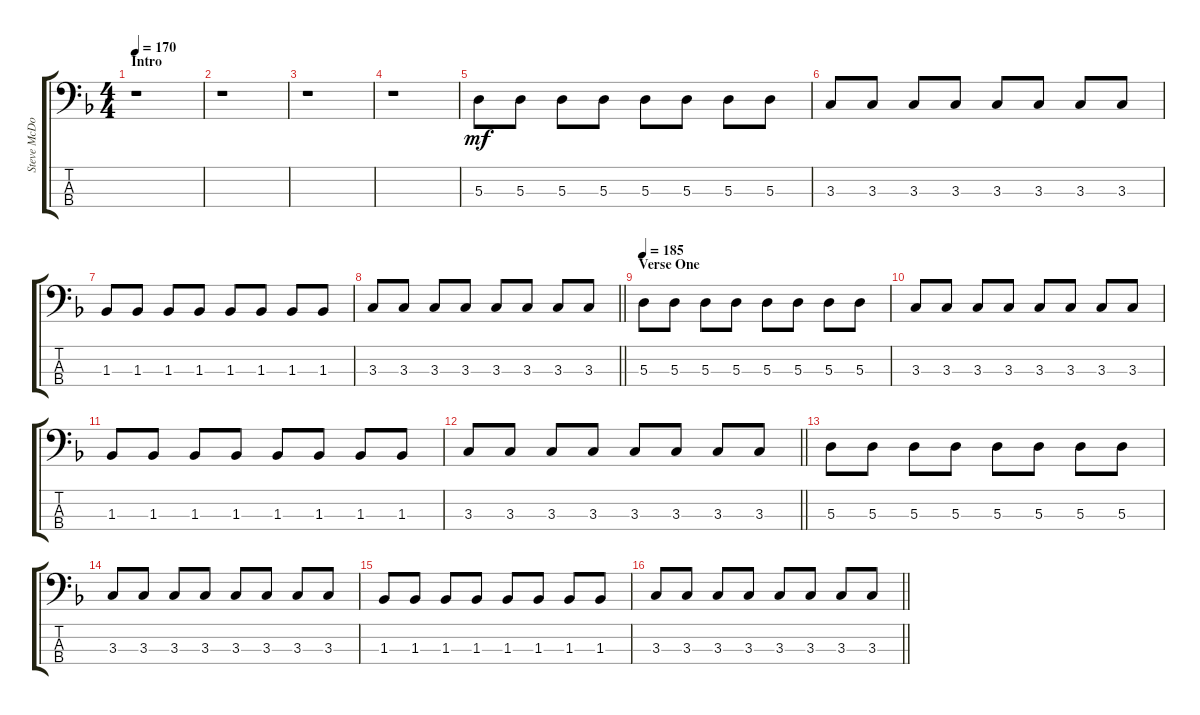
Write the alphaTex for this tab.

\track ("Steve McDonald" "Steve McDo") {instrument electricbassfinger}
\staff {score tabs}
\tuning (G2 D2 A1 E1) {hide}
\ts (4 4)
\section ("" "Intro")
\tempo 170
\clef f4
\ks f
r.1{dy mf instrument electricbassfinger} |
r.1 |
r.1 |
r.1 |
5.3.8 5.3.8 5.3.8 5.3.8 5.3.8 5.3.8 5.3.8 5.3.8 |
3.3.8 3.3.8 3.3.8 3.3.8 3.3.8 3.3.8 3.3.8 3.3.8 |
1.3.8 1.3.8 1.3.8 1.3.8 1.3.8 1.3.8 1.3.8 1.3.8 |
\barLineRight lightlight
3.3.8 3.3.8 3.3.8 3.3.8 3.3.8 3.3.8 3.3.8 3.3.8 |
\section ("" "Verse One")
\tempo 185
5.3.8 5.3.8 5.3.8 5.3.8 5.3.8 5.3.8 5.3.8 5.3.8 |
3.3.8 3.3.8 3.3.8 3.3.8 3.3.8 3.3.8 3.3.8 3.3.8 |
1.3.8 1.3.8 1.3.8 1.3.8 1.3.8 1.3.8 1.3.8 1.3.8 |
\barLineRight lightlight
3.3.8 3.3.8 3.3.8 3.3.8 3.3.8 3.3.8 3.3.8 3.3.8 |
5.3.8 5.3.8 5.3.8 5.3.8 5.3.8 5.3.8 5.3.8 5.3.8 |
3.3.8 3.3.8 3.3.8 3.3.8 3.3.8 3.3.8 3.3.8 3.3.8 |
1.3.8 1.3.8 1.3.8 1.3.8 1.3.8 1.3.8 1.3.8 1.3.8 |
\barLineRight lightlight
3.3.8 3.3.8 3.3.8 3.3.8 3.3.8 3.3.8 3.3.8 3.3.8
